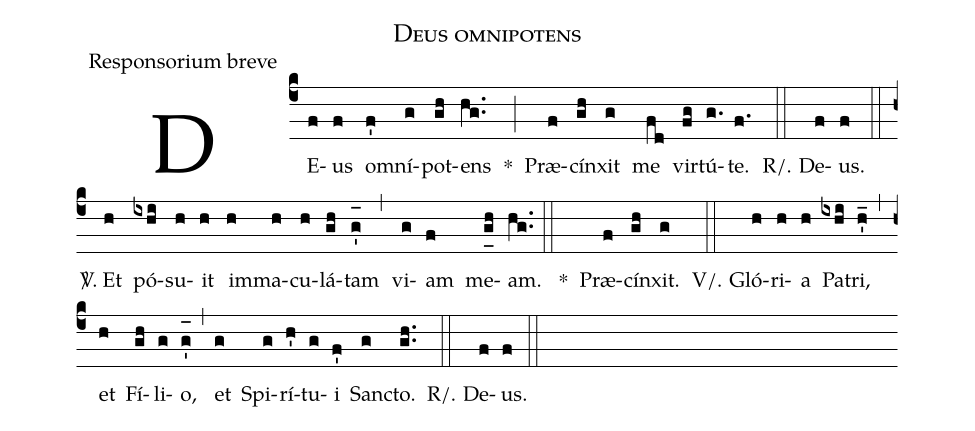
name:Deus omnipotens;
office-part:Responsorium breve;
%%
(c4) DE(f)us(f) o(f')mní(g)pot(gh)ens(hg..) *(;) Præ(f)cín(gh)xit(g) me(fd) vir(fg)tú(g.)te.(f.) (::)
R/. De(f)us.(f) (::)
<sp>V/</sp>. Et(h) pó(ixhi)su(h)it(h) im(h)ma(h)cu(h)lá(gh)tam(g'_[oh:h]) (,) vi(g)am(f) me(g_[uh:l]h)am.(hg..) (::)
*() Præ(f)cín(gh)xit.(g) (::)
V/. Gló(h)ri(h)a(h) Pa(ixhi)tri,(h'_) (,) et(h) Fí(gh)li(g)o,(g'_[oh:h]) (,) et(g) Spi(g)rí(h')tu(g)i(f') San(g)cto.(gh..) (::)
R/. De(f)us.(f) (::)
